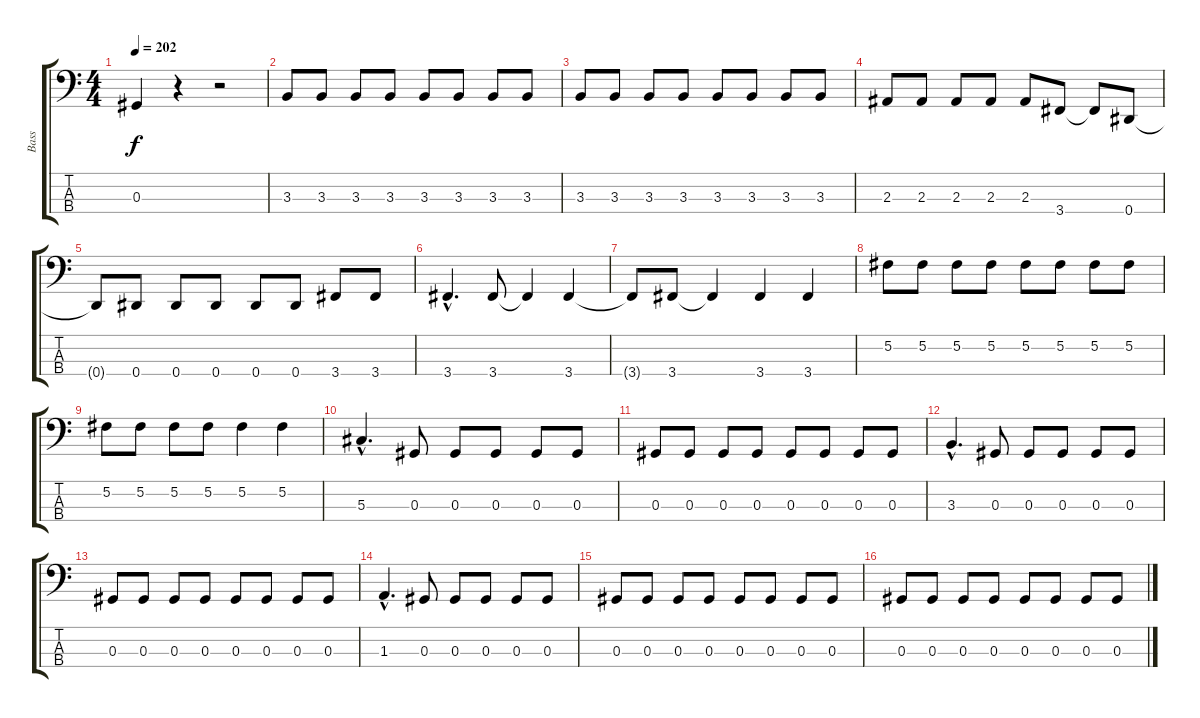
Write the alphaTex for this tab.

\track ("Bass" "Bass") {instrument electricbasspick}
\staff {score tabs}
\tuning (Gb2 Db2 Ab1 Eb1) {hide}
\ts (4 4)
\tempo 202
\clef f4
\ks c
0.3.4{dy f} r.4 r.2 |
3.3.8 3.3.8 3.3.8 3.3.8 3.3.8 3.3.8 3.3.8 3.3.8 |
3.3.8 3.3.8 3.3.8 3.3.8 3.3.8 3.3.8 3.3.8 3.3.8 |
2.3.8 2.3.8 2.3.8 2.3.8 2.3.8 3.4.8 3.4{t}.8 0.4.8 |
0.4{t}.8 0.4.8 0.4.8 0.4.8 0.4.8 0.4.8 3.4.8 3.4.8 |
3.4{hac}.4{d} 3.4.8 3.4{t}.4 3.4.4 |
3.4{t}.8 3.4.8 3.4{t}.4 3.4.4 3.4.4 |
5.2.8 5.2.8 5.2.8 5.2.8 5.2.8 5.2.8 5.2.8 5.2.8 |
5.2.8 5.2.8 5.2.8 5.2.8 5.2.4 5.2.4 |
5.3{hac}.4{d} 0.3.8 0.3.8 0.3.8 0.3.8 0.3.8 |
0.3.8 0.3.8 0.3.8 0.3.8 0.3.8 0.3.8 0.3.8 0.3.8 |
3.3{hac}.4{d} 0.3.8 0.3.8 0.3.8 0.3.8 0.3.8 |
0.3.8 0.3.8 0.3.8 0.3.8 0.3.8 0.3.8 0.3.8 0.3.8 |
1.3{hac}.4{d} 0.3.8 0.3.8 0.3.8 0.3.8 0.3.8 |
0.3.8 0.3.8 0.3.8 0.3.8 0.3.8 0.3.8 0.3.8 0.3.8 |
0.3.8 0.3.8 0.3.8 0.3.8 0.3.8 0.3.8 0.3.8 0.3.8
